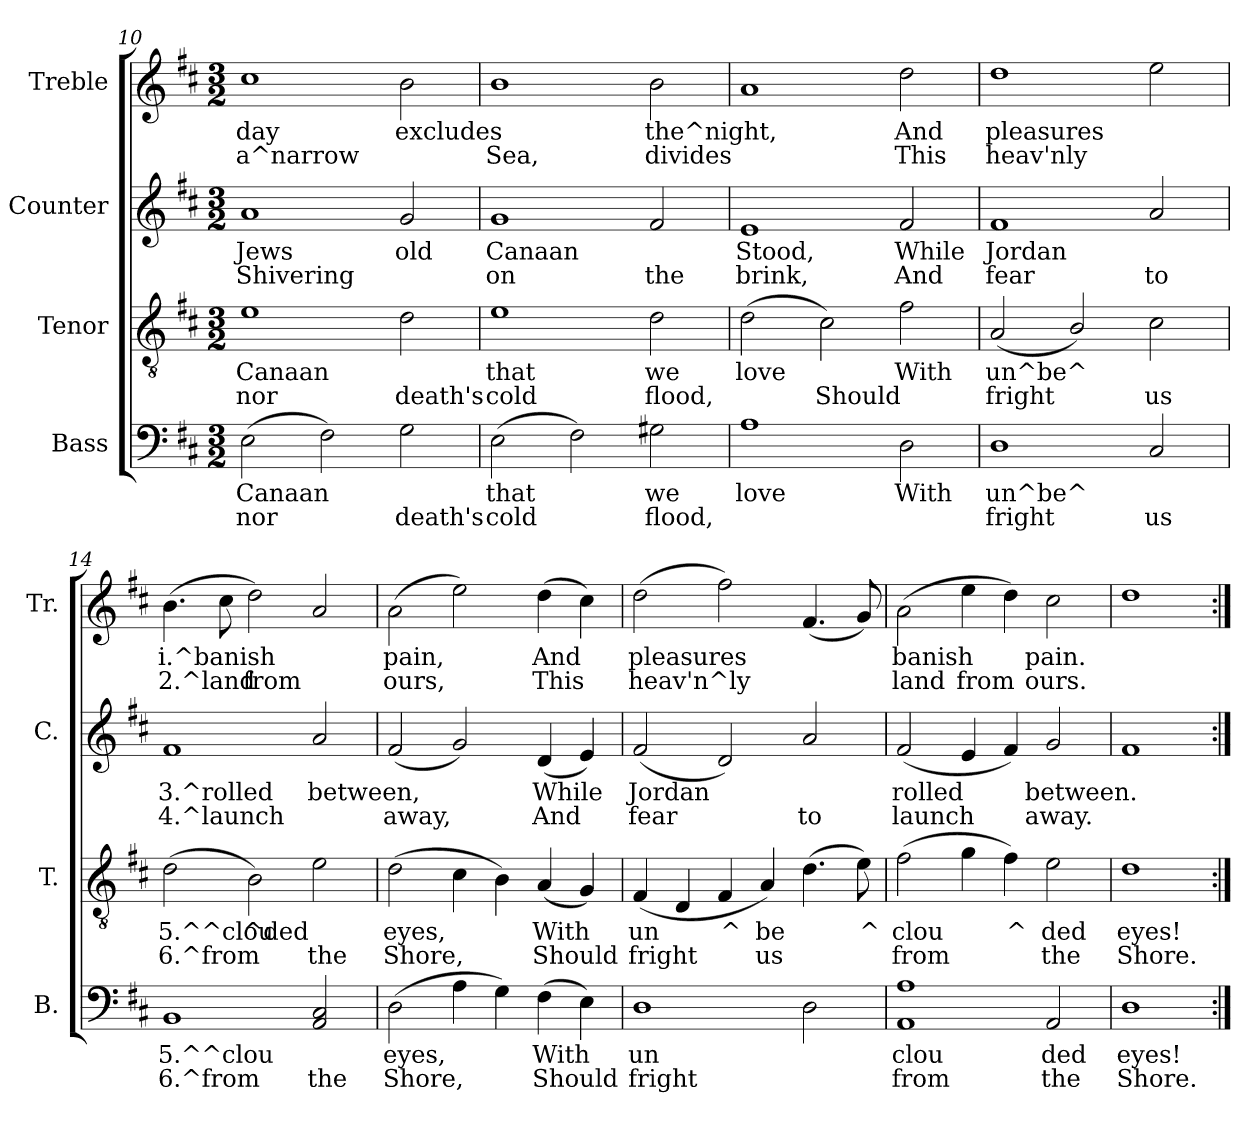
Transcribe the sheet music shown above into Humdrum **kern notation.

**kern	**text	**text	**kern	**text	**text	**kern	**text	**text	**kern	**text	**text
*part4	*part4	*part4	*part3	*part3	*part3	*part2	*part2	*part2	*part1	*part1	*part1
*staff4	*staff4	*staff4	*staff3	*staff3	*staff3	*staff2	*staff2	*staff2	*staff1	*staff1	*staff1
*I"Bass	*	*	*I"Tenor	*	*	*I"Counter	*	*	*I"Treble	*	*
*I'B.	*	*	*I'T.	*	*	*I'C.	*	*	*I'Tr.	*	*
*clefF4	*	*	*clefGv2	*	*	*clefG2	*	*	*clefG2	*	*
*k[f#c#]	*	*	*k[f#c#]	*	*	*k[f#c#]	*	*	*k[f#c#]	*	*
*D:	*	*	*D:	*	*	*D:	*	*	*D:	*	*
*M3/2	*	*	*M3/2	*	*	*M3/2	*	*	*M3/2	*	*
=10	=10	=10	=10	=10	=10	=10	=10	=10	=10	=10	=10
!	!LO:LY:a:rj	!LO:LY:a:rj	!	!LO:LY:b:rj	!LO:LY:b:rj	!	!LO:LY:b:rj	!LO:LY:b:rj	!	!LO:LY:b:rj	!LO:LY:b:rj
(>2E\	Canaan	nor	1e	Canaan	nor	1a	Jews	Shivering	1cc#>	day	a^narrow
!	!LO:LY:a:rj	!LO:LY:a:rj	!	!	!	!	!	!	!	!	!
2F#\)	.	.	.	.	.	.	.	.	.	.	.
!	!LO:LY:a:rj	!LO:LY:a:rj	!	!LO:LY:b:rj	!LO:LY:b:rj	!	!LO:LY:b:rj	!LO:LY:b:rj	!	!LO:LY:b:rj	!LO:LY:b:rj
2G\	.	death's	2d\	.	death's	2g/	old	.	2b\	excludes	.
=11	=11	=11	=11	=11	=11	=11	=11	=11	=11	=11	=11
!	!LO:LY:a:rj	!LO:LY:a:rj	!	!LO:LY:b:rj	!LO:LY:b:rj	!	!LO:LY:b:rj	!LO:LY:b:rj	!	!LO:LY:b:rj	!LO:LY:b:rj
(>2E\	that	cold	1e	that	cold	1g	Canaan	on	1b	.	Sea,
!	!LO:LY:a:rj	!LO:LY:a:rj	!	!	!	!	!	!	!	!	!
2F#\)	.	.	.	.	.	.	.	.	.	.	.
!	!LO:LY:a:rj	!LO:LY:a:rj	!	!LO:LY:b:rj	!LO:LY:b:rj	!	!LO:LY:b:rj	!LO:LY:b:rj	!	!LO:LY:b:rj	!LO:LY:b:rj
2G#X\	we	flood,	2d\	we	flood,	2f#/	.	the	2b\	the^night,	divides
=12	=12	=12	=12	=12	=12	=12	=12	=12	=12	=12	=12
!	!LO:LY:a:rj	!	!	!LO:LY:b:rj	!LO:LY:b:rj	!	!LO:LY:b:rj	!LO:LY:b:rj	!	!LO:LY:b:rj	!LO:LY:b:rj
1A	love	.	(>2d\	love	.	1e	Stood,	brink,	1a	.	.
!	!	!	!	!LO:LY:b:rj	!LO:LY:b:rj	!	!	!	!	!	!
.	.	.	2c#\)	.	Should	.	.	.	.	.	.
!	!LO:LY:a:rj	!	!	!LO:LY:b:rj	!LO:LY:b:rj	!	!LO:LY:b:rj	!LO:LY:b:rj	!	!LO:LY:b:rj	!LO:LY:b:rj
2D\	With	.	2f#\	With	.	2f#/	While	And	2dd\	And	This
=13	=13	=13	=13	=13	=13	=13	=13	=13	=13	=13	=13
!	!LO:LY:a:rj	!LO:LY:a:rj	!	!LO:LY:b:rj	!LO:LY:b:rj	!	!LO:LY:b:rj	!LO:LY:b:rj	!	!LO:LY:b:rj	!LO:LY:b:rj
1D	un^be^	fright	(<2A/	un^be^	fright	1f#	Jordan	fear	1dd	pleasures	heav'nly
!	!	!	!	!LO:LY:b:rj	!LO:LY:b:rj	!	!	!	!	!	!
.	.	.	2B/)	.	.	.	.	.	.	.	.
!	!LO:LY:a:rj	!LO:LY:a:rj	!	!LO:LY:b:rj	!LO:LY:b:rj	!	!LO:LY:b:rj	!LO:LY:b:rj	!	!LO:LY:b:rj	!LO:LY:b:rj
2C#/	.	us	2c#\	.	us	2a/	.	to	2ee\	.	.
!!LO:PB:g=z
=14	=14	=14	=14	=14	=14	=14	=14	=14	=14	=14	=14
!	!LO:LY:a:rj	!LO:LY:a:rj	!	!LO:LY:b:rj	!LO:LY:b:rj	!	!LO:LY:b:rj	!LO:LY:b:rj	!	!LO:LY:b:rj	!LO:LY:b:rj
1BB	5.^^clou	6.^from	(>2d\	5.^^clou	6.^from	1f#	3.^rolled	4.^launch	(>4.b\	i.^banish	2.^land
!	!	!	!	!	!	!	!	!	!	!LO:LY:b:rj	!LO:LY:b:rj
.	.	.	.	.	.	.	.	.	8cc#\	.	.
!	!	!	!	!LO:LY:b:rj	!LO:LY:b:rj	!	!	!	!	!LO:LY:b:rj	!LO:LY:b:rj
.	.	.	2B\)	^ded	.	.	.	.	2dd\)	.	from
!	!LO:LY:a:rj	!LO:LY:a:rj	!	!LO:LY:b:rj	!LO:LY:b:rj	!	!LO:LY:b:rj	!LO:LY:b:rj	!	!LO:LY:b:rj	!LO:LY:b:rj
2AA/ 2C#/	.	the	2e\	.	the	2a/	between,	.	2a>/	.	.
=15	=15	=15	=15	=15	=15	=15	=15	=15	=15	=15	=15
!	!LO:LY:a:rj	!LO:LY:a:rj	!	!LO:LY:b:rj	!LO:LY:b:rj	!	!LO:LY:b:rj	!LO:LY:b:rj	!	!LO:LY:b:rj	!LO:LY:b:rj
(>2D\	eyes,	Shore,	(>2d\	eyes,	Shore,	(<2f#/	.	away,	(>2a>\	pain,	ours,
!	!LO:LY:a:rj	!LO:LY:a:rj	!	!LO:LY:b:rj	!LO:LY:b:rj	!	!LO:LY:b:rj	!LO:LY:b:rj	!	!LO:LY:b:rj	!LO:LY:b:rj
4A\	.	.	4c#\	.	.	2g/)	.	.	2ee\)	.	.
!	!LO:LY:a:rj	!LO:LY:a:rj	!	!LO:LY:b:rj	!LO:LY:b:rj	!	!	!	!	!	!
4G\)	.	.	4B\)	.	.	.	.	.	.	.	.
!	!LO:LY:a:rj	!LO:LY:a:rj	!	!LO:LY:b:rj	!LO:LY:b:rj	!	!LO:LY:b:rj	!LO:LY:b:rj	!	!LO:LY:b:rj	!LO:LY:b:rj
(>4F#\	With	Should	(<4A/	With	Should	(<4d/	While	And	(>4dd\	And	This
!	!LO:LY:a:rj	!LO:LY:a:rj	!	!LO:LY:b:rj	!LO:LY:b:rj	!	!LO:LY:b:rj	!LO:LY:b:rj	!	!LO:LY:b:rj	!LO:LY:b:rj
4E\)	.	.	4G/)	.	.	4e/)	.	.	4cc#\)	.	.
=16	=16	=16	=16	=16	=16	=16	=16	=16	=16	=16	=16
!	!LO:LY:a:rj	!LO:LY:a:rj	!	!LO:LY:b:rj	!LO:LY:b:rj	!	!LO:LY:b:rj	!LO:LY:b:rj	!	!LO:LY:b:rj	!LO:LY:b:rj
1D	un	fright	(<4F#/	un	fright	(<2f#/	Jordan	fear	(>2dd\	pleasures	heav'n^ly
!	!	!	!	!LO:LY:b:rj	!LO:LY:b:rj	!	!	!	!	!	!
.	.	.	4D/	.	.	.	.	.	.	.	.
!	!	!	!	!LO:LY:b:rj	!LO:LY:b:rj	!	!LO:LY:b:rj	!LO:LY:b:rj	!	!LO:LY:b:rj	!LO:LY:b:rj
.	.	.	4F#/	^	.	2d/)	.	.	2ff#\)	.	.
!	!	!	!	!LO:LY:b:rj	!LO:LY:b:rj	!	!	!	!	!	!
.	.	.	4A/)	be	us	.	.	.	.	.	.
!	!LO:LY:a:rj	!LO:LY:a:rj	!	!LO:LY:b:rj	!LO:LY:b:rj	!	!LO:LY:b:rj	!LO:LY:b:rj	!	!LO:LY:b:rj	!LO:LY:b:rj
2D\	.	.	(>4.d\	.	.	2a/	.	to	(<4.f#/	.	.
!	!	!	!	!LO:LY:b:rj	!LO:LY:b:rj	!	!	!	!	!LO:LY:b:rj	!LO:LY:b:rj
.	.	.	8e\)	^	.	.	.	.	8g/)	.	.
=17	=17	=17	=17	=17	=17	=17	=17	=17	=17	=17	=17
!	!LO:LY:a:rj	!LO:LY:a:rj	!	!LO:LY:b:rj	!LO:LY:b:rj	!	!LO:LY:b:rj	!LO:LY:b:rj	!	!LO:LY:b:rj	!LO:LY:b:rj
1A 1AA	clou	from	(>2f#\	clou	from	(<2f#/	rolled	launch	(>2a\	banish	land
!	!	!	!	!LO:LY:b:rj	!LO:LY:b:rj	!	!LO:LY:b:rj	!LO:LY:b:rj	!	!LO:LY:b:rj	!LO:LY:b:rj
.	.	.	4g\	.	.	4e/	.	.	4ee\	.	from
!	!	!	!	!LO:LY:b:rj	!LO:LY:b:rj	!	!LO:LY:b:rj	!LO:LY:b:rj	!	!LO:LY:b:rj	!LO:LY:b:rj
.	.	.	4f#\)	^	.	4f#/)	.	.	4dd\)	.	.
!	!LO:LY:a:rj	!LO:LY:a:rj	!	!LO:LY:b:rj	!LO:LY:b:rj	!	!LO:LY:b:rj	!LO:LY:b:rj	!	!LO:LY:b:rj	!LO:LY:b:rj
2AA/	ded	the	2e\	ded	the	2g/	between.	away.	2cc#\	pain.	ours.
=18	=18	=18	=18	=18	=18	=18	=18	=18	=18	=18	=18
!	!LO:LY:a:rj	!LO:LY:a:rj	!	!LO:LY:b:rj	!LO:LY:b:rj	!	!LO:LY:b:rj	!	!	!LO:LY:b:rj	!
1D	eyes!	Shore.	1d	eyes!	Shore.	1f#	.	.	1dd	.	.
=:|!	=:|!	=:|!	=:|!	=:|!	=:|!	=:|!	=:|!	=:|!	=:|!	=:|!	=:|!
*-	*-	*-	*-	*-	*-	*-	*-	*-	*-	*-	*-
